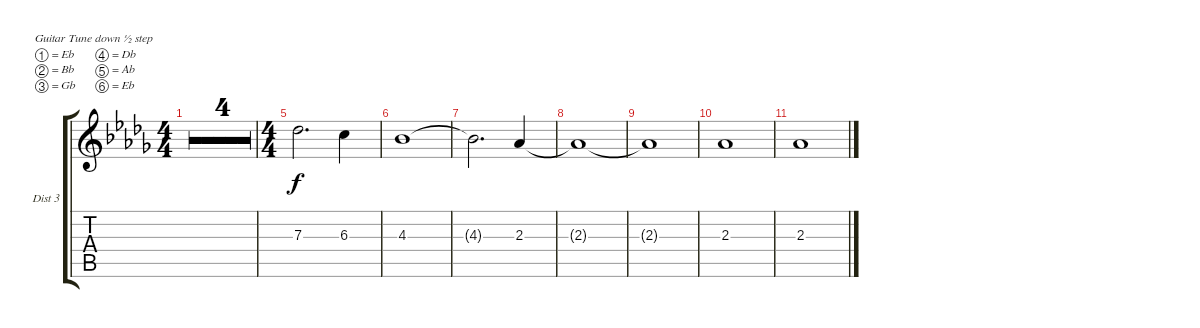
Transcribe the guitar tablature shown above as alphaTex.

\bracketExtendMode groupsimilarinstruments
\firstSystemTrackNameOrientation horizontal
\otherSystemsTrackNameOrientation horizontal
\track ("E-Guitar (Distortion 3)(Back Up)" "Dist 3") {multiBarRest instrument distortionguitar}
\staff {score tabs}
\tuning (Eb4 Bb3 Gb3 Db3 Ab2 Eb2)
\ts (4 4)
\tempo 87
\clef g2
\ks db
|
|
|
\ts (2 4)
|
\ts (4 4)
7.3.2{d} 6.3.4 |
4.3.1 |
4.3{t}.2{d} 2.3.4 |
2.3{t}.1 |
2.3{t}.1 |
2.3.1 |
2.3.1
